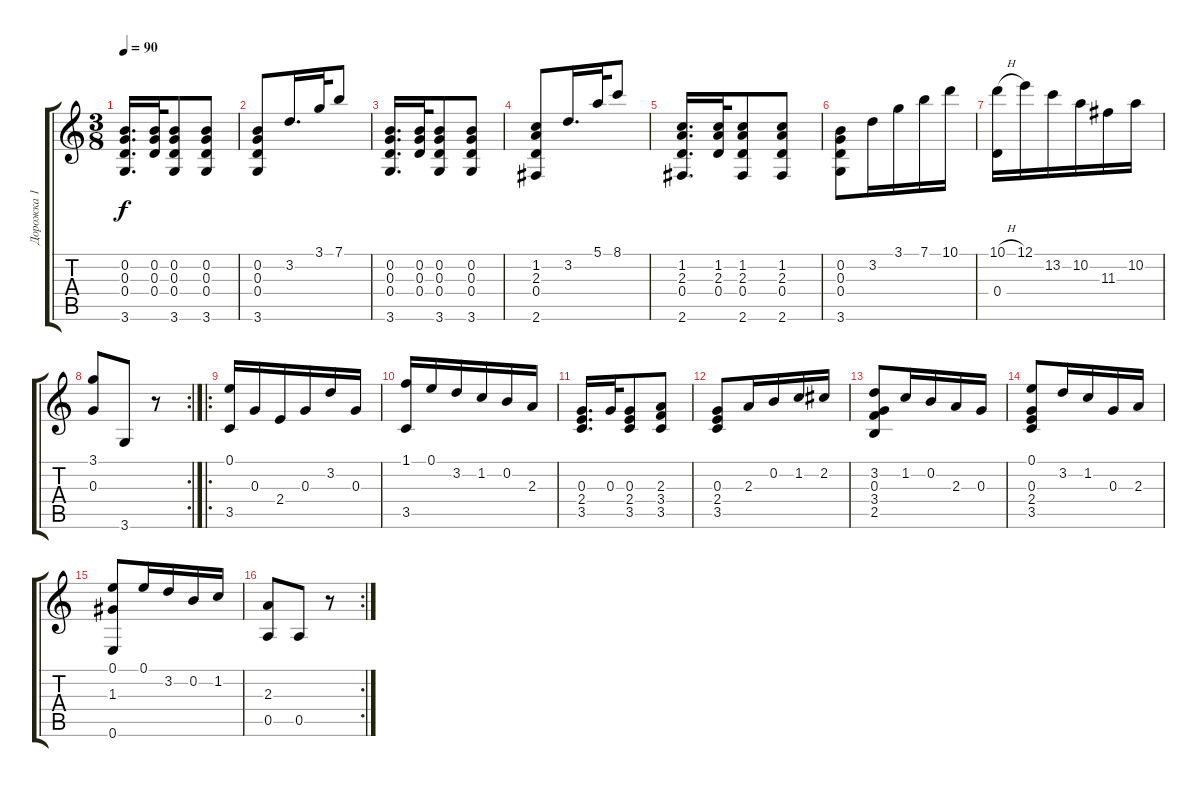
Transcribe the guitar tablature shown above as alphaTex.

\track ("Дорожка 1" "Дорожка 1") {instrument acousticguitarnylon}
\staff {score tabs}
\tuning (E4 B3 G3 D3 A2 E2) {hide}
\ts (3 8)
\tempo 90
\clef g2
\ks c
(0.2 0.3 0.4 3.6).16{d dy f} (0.2 0.3 0.4).32 (0.2 0.3 0.4 3.6).8 (0.2 0.3 0.4 3.6).8 |
(0.2 0.3 0.4 3.6).8 3.2.16{d} 3.1.32 7.1.8 |
(0.2 0.3 0.4 3.6).16{d} (0.2 0.3 0.4).32 (0.2 0.3 0.4 3.6).8 (0.2 0.3 0.4 3.6).8 |
(1.2 2.3 0.4 2.6).8 3.2.16{d} 5.1.32 8.1.8 |
(1.2 2.3 0.4 2.6).16{d} (1.2 2.3 0.4).32 (1.2 2.3 0.4 2.6).8 (1.2 2.3 0.4 2.6).8 |
(0.2 0.3 0.4 3.6).8 3.2.16 3.1.16 7.1.16 10.1.16 |
(10.1{h} 0.4).16 12.1.16 13.2.16 10.2.16 11.3.16 10.2.16 |
\rc 2
(3.1 0.3).8 3.6.8 r.8 |
\ro
(0.1 3.5).16 0.3.16 2.4.16 0.3.16 3.2.16 0.3.16 |
(1.1 3.5).16 0.1.16 3.2.16 1.2.16 0.2.16 2.3.16 |
(0.3 2.4 3.5).16{d} 0.3.32 (0.3 2.4 3.5).8 (2.3 3.4 3.5).8 |
(0.3 2.4 3.5).8 2.3.16 0.2.16 1.2.16 2.2.16 |
(3.2 0.3 3.4 2.5).8 1.2.16 0.2.16 2.3.16 0.3.16 |
(0.1 0.3 2.4 3.5).8 3.2.16 1.2.16 0.3.16 2.3.16 |
(0.1 1.3 0.6).8 0.1.16 3.2.16 0.2.16 1.2.16 |
\rc 2
(2.3 0.5).8 0.5.8 r.8
